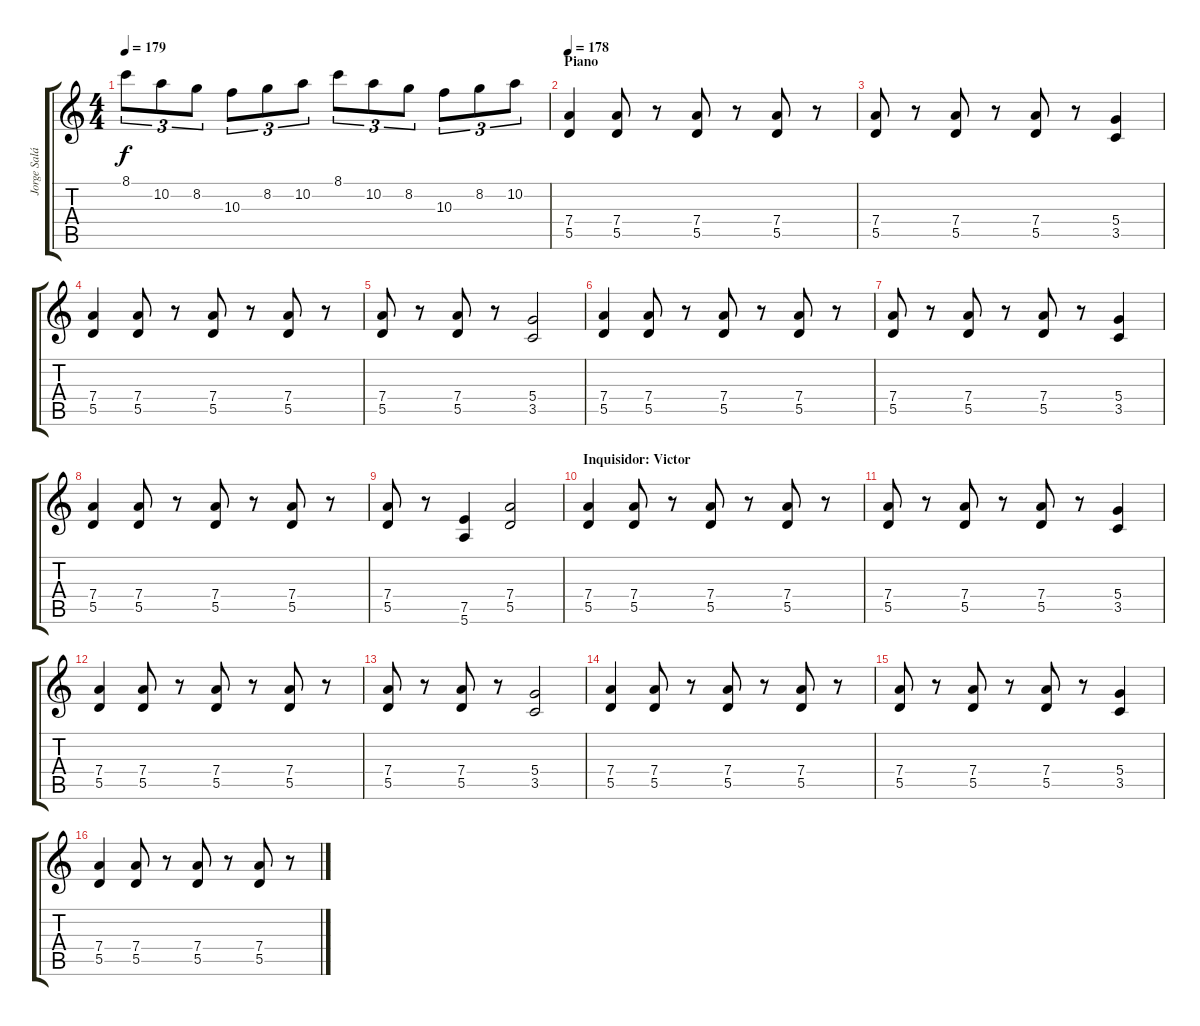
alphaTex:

\track ("Jorge Salán" "Jorge Salá") {instrument distortionguitar}
\staff {score tabs}
\tuning (E4 B3 G3 D3 A2 E2) {hide}
\ts (4 4)
\tempo 179
\clef g2
\ks c
8.1.8{tu (3 2) dy f} 10.2.8{tu (3 2)} 8.2.8{tu (3 2)} 10.3.8{tu (3 2)} 8.2.8{tu (3 2)} 10.2.8{tu (3 2)} 8.1.8{tu (3 2)} 10.2.8{tu (3 2)} 8.2.8{tu (3 2)} 10.3.8{tu (3 2)} 8.2.8{tu (3 2)} 10.2.8{tu (3 2)} |
\section ("" "Piano")
\tempo 178
(7.4 5.5).4{volume 12} (7.4 5.5).8 r.8 (7.4 5.5).8 r.8 (7.4 5.5).8 r.8 |
(7.4 5.5).8 r.8 (7.4 5.5).8 r.8 (7.4 5.5).8 r.8 (5.4 3.5).4 |
(7.4 5.5).4 (7.4 5.5).8 r.8 (7.4 5.5).8 r.8 (7.4 5.5).8 r.8 |
(7.4 5.5).8 r.8 (7.4 5.5).8 r.8 (5.4 3.5).2 |
(7.4 5.5).4 (7.4 5.5).8 r.8 (7.4 5.5).8 r.8 (7.4 5.5).8 r.8 |
(7.4 5.5).8 r.8 (7.4 5.5).8 r.8 (7.4 5.5).8 r.8 (5.4 3.5).4 |
(7.4 5.5).4 (7.4 5.5).8 r.8 (7.4 5.5).8 r.8 (7.4 5.5).8 r.8 |
(7.4 5.5).8 r.8 (7.5 5.6).4 (7.4 5.5).2 |
\section ("" "Inquisidor: Victor")
(7.4 5.5).4 (7.4 5.5).8 r.8 (7.4 5.5).8 r.8 (7.4 5.5).8 r.8 |
(7.4 5.5).8 r.8 (7.4 5.5).8 r.8 (7.4 5.5).8 r.8 (5.4 3.5).4 |
(7.4 5.5).4 (7.4 5.5).8 r.8 (7.4 5.5).8 r.8 (7.4 5.5).8 r.8 |
(7.4 5.5).8 r.8 (7.4 5.5).8 r.8 (5.4 3.5).2 |
(7.4 5.5).4 (7.4 5.5).8 r.8 (7.4 5.5).8 r.8 (7.4 5.5).8 r.8 |
(7.4 5.5).8 r.8 (7.4 5.5).8 r.8 (7.4 5.5).8 r.8 (5.4 3.5).4 |
(7.4 5.5).4 (7.4 5.5).8 r.8 (7.4 5.5).8 r.8 (7.4 5.5).8 r.8
